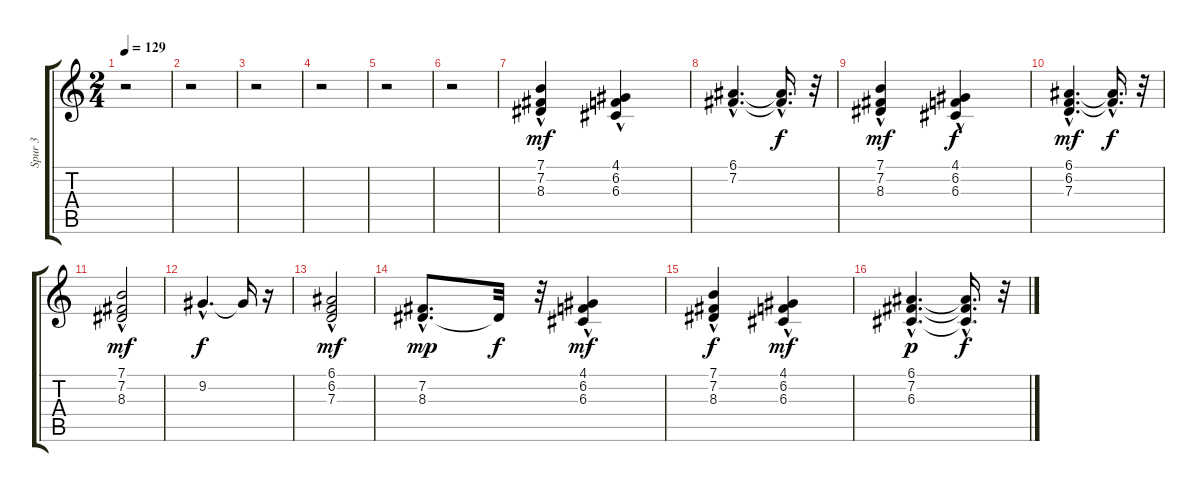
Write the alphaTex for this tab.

\track ("Spur 3" "Spur 3") {instrument stringensemble1}
\staff {score tabs}
\tuning (E4 B3 G3 D3 A2 E2) {hide}
\ts (2 4)
\tempo 129
\clef g2
\ks c
r.2{dy f} |
r.2 |
r.2 |
r.2 |
r.2 |
r.2 |
(7.1 7.2{hac} 8.3{hac}).4{dy mf} (4.1 6.2{hac} 6.3).4 |
(6.1{hac} 7.2{hac}).4{d} (6.1{hac t} 7.2{t}).16{d dy f} r.32 |
(7.1 7.2{hac} 8.3{hac}).4{dy mf} (4.1 6.2{hac} 6.3{hac}).4{dy f} |
(6.1{hac} 6.2{hac} 7.3{hac}).4{d dy mf} (6.1{hac t} 6.2{t}).16{d dy f} r.32 |
(7.1 7.2 8.3{hac}).2{dy mf} |
9.2{hac}.4{d dy f} 9.2{t}.16 r.16 |
(6.1{hac} 6.2{hac} 7.3{hac}).2{dy mf} |
(7.2{hac} 8.3{hac}).8{d dy mp} 8.3{t}.32{dy f} r.32 (4.1 6.2{hac} 6.3{hac}).4{dy mf} |
(7.1 7.2{hac} 8.3{hac}).4{dy f} (4.1 6.2{hac} 6.3{hac}).4{dy mf} |
(6.1{hac} 7.2{hac} 6.3{hac}).4{d dy p} (6.1{hac t} 7.2{t} 6.3{t}).16{d dy f} r.32
